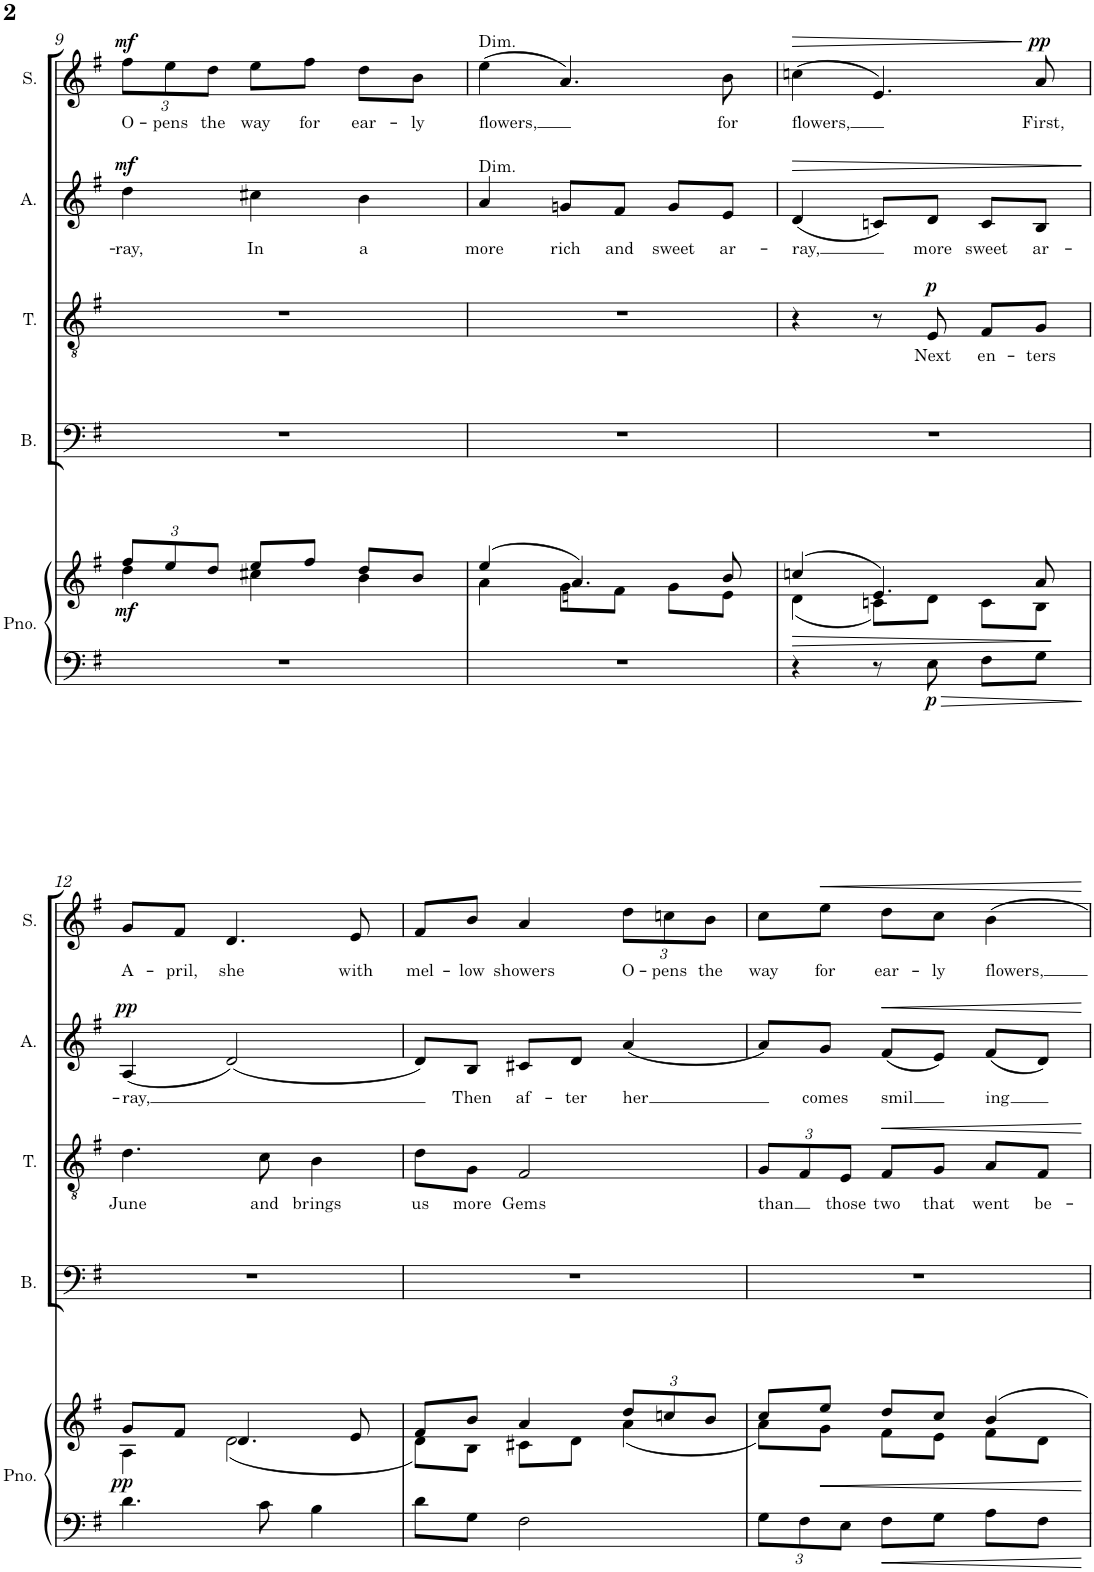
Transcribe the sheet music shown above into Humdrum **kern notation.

**kern	**kern	**dynam	**kern	**kern	**text	**dynam	**kern	**text	**dynam	**kern	**text	**dynam
*part5	*part5	*part5	*part4	*part3	*part3	*part3	*part2	*part2	*part2	*part1	*part1	*part1
*staff6	*staff5	*staff5/6	*staff4	*staff3	*staff3	*staff3	*staff2	*staff2	*staff2	*staff1	*staff1	*staff1
*I"Piano	*	*	*I"Basse	*I"Tenor	*	*	*I"Alto	*	*	*I"Soprano	*	*
*I'Pno.	*	*	*I'B.	*I'T.	*	*	*I'A.	*	*	*I'S.	*	*
!!LO:PB:g=z
*clefF4	*clefG2	*	*clefF4	*clefGv2	*	*	*clefG2	*	*	*clefG2	*	*
*k[f#]	*k[f#]	*	*k[f#]	*k[f#]	*	*	*k[f#]	*	*	*k[f#]	*	*
*M3/4	*M3/4	*	*M3/4	*M3/4	*	*	*M3/4	*	*	*M3/4	*	*
*	*Xbrackettup	*	*	*	*	*	*	*	*	*	*	*
=9	=9	=9	=9	=9	=9	=9	=9	=9	=9	=9	=9	=9
*	*^	*	*	*	*	*	*	*	*	*	*	*
!	!	!	!	!	!	!	!	!	!LO:LY:b	!	!	!	!
*	*	*	*	*	*	*	*	*	*	*	*Xbrackettup	*	*
!	!	!	!LO:DY:b	!	!	!	!	!	!	!LO:DY:a	!	!LO:LY:b	!LO:DY:a
2.r	12ff#/L	4dd\	mf	2.r	2.r	.	.	4dd\	-ray,	mf	12ff#\L	O-	mf
!	!	!	!	!	!	!	!	!	!	!	!	!LO:LY:b	!
.	12ee/	.	.	.	.	.	.	.	.	.	12ee\	-pens	.
!	!	!	!	!	!	!	!	!	!	!	!	!LO:LY:b	!
.	12dd/J	.	.	.	.	.	.	.	.	.	12dd\J	the	.
!	!	!	!	!	!	!	!	!	!LO:LY:b	!	!	!LO:LY:b	!
.	8ee/L	4cc#X\	.	.	.	.	.	4cc#X\	In	.	8ee\L	way	.
!	!	!	!	!	!	!	!	!	!	!	!	!LO:LY:b	!
.	8ff#/J	.	.	.	.	.	.	.	.	.	8ff#\J	for	.
!	!	!	!	!	!	!	!	!	!LO:LY:b	!	!	!LO:LY:b	!
.	8dd/L	4b\	.	.	.	.	.	4b\	a	.	8dd\L	ear-	.
!	!	!	!	!	!	!	!	!	!	!	!	!LO:LY:b	!
.	8b/J	.	.	.	.	.	.	.	.	.	8b\J	-ly	.
=10	=10	=10	=10	=10	=10	=10	=10	=10	=10	=10	=10	=10	=10
!	!	!	!	!	!	!	!	!	!	!	!LO:TX:a:t=Dim.	!	!
!	!	!	!	!	!	!	!	!LO:TX:a:t=Dim.	!	!	!	!	!
!	!	!	!	!	!	!	!	!	!LO:LY:b	!	!	!LO:LY:b	!
2.r	(4ee/	4a\	.	2.r	2.r	.	.	4a/	more	.	(4ee\	flowers,	.
!	!	!	!	!	!	!	!	!	!LO:LY:b	!	!	!	!
.	4.a/)	8gn\L	.	.	.	.	.	8gn/L	rich	.	4.a/)	.	.
!	!	!	!	!	!	!	!	!	!LO:LY:b	!	!	!	!
.	.	8f#\J	.	.	.	.	.	8f#/J	and	.	.	.	.
!	!	!	!	!	!	!	!	!	!LO:LY:b	!	!	!	!
.	.	8g\L	.	.	.	.	.	8g/L	sweet	.	.	.	.
!	!	!	!	!	!	!	!	!	!LO:LY:b	!	!	!LO:LY:b	!
.	8b/	8e\J	.	.	.	.	.	8e/J	ar-	.	8b\	for	.
=11	=11	=11	=11	=11	=11	=11	=11	=11	=11	=11	=11	=11	=11
!	!	!	!LO:HP:b	!	!	!	!	!	!LO:LY:b	!LO:HP:b	!	!LO:LY:b	!LO:HP:b
4r	(4ccn/	(4d\	>	2.r	4r	.	.	(4d/	-ray,	>	(4ccn\	flowers,	>
8r	4.e/)	8cn\L)	.	.	8r	.	.	8cn/L)	.	.	4.e/)	.	.
!	!	!	!LO:HP:b=2	!	!	!LO:LY:b	!	!	!LO:LY:b	!	!	!	!
!	!	!	!LO:DY:n=1:b=2	!	!	!	!LO:DY:a	!	!	!	!	!	!
8E\	.	8d\J	> p	.	8E/	Next	p	8d/J	more	.	.	.	.
!	!	!	!	!	!	!LO:LY:b	!	!	!LO:LY:b	!	!	!	!
8F#\L	.	8c\L	.	.	8F#/L	en-	.	8c/L	sweet	.	.	.	.
!	!	!	!	!	!	!LO:LY:b	!	!	!LO:LY:b	!	!	!LO:LY:b	!LO:DY:n=1:a
8G\J	8a/	8B\J	.	.	8G/J	-ters	.	8B/J	ar-	.	8a/	First,	] pp
*	*v	*v	*	*	*	*	*	*	*	*	*	*	*
.	.	]	.	.	.	.	.	.	]	.	.	.
!!LO:LB:g=z
=12	=12	=12	=12	=12	=12	=12	=12	=12	=12	=12	=12	=12
*	*^	*	*	*	*	*	*	*	*	*	*	*
!	!	!	!LO:DY:b	!	!	!LO:LY:b	!	!	!LO:LY:b	!LO:DY:a	!	!LO:LY:b	!
4.d\	8g/L	4A\	pp	2.r	4.d\	June	.	(4A/	-ray,	pp	8g/L	A-	.
!	!	!	!	!	!	!	!	!	!	!	!	!LO:LY:b	!
.	8f#/J	.	.	.	.	.	.	.	.	.	8f#/J	-pril,	.
!	!	!	!	!	!	!	!	!	!	!	!	!LO:LY:b	!
.	4.d/	(2d\	.	.	.	.	.	(2d/)	.	.	4.d/	she	.
!	!	!	!	!	!	!LO:LY:b	!	!	!	!	!	!	!
8c\	.	.	.	.	8c\	and	.	.	.	.	.	.	.
!	!	!	!	!	!	!LO:LY:b	!	!	!	!	!	!	!
4B\	.	.	.	.	4B\	brings	.	.	.	.	.	.	.
!	!	!	!	!	!	!	!	!	!	!	!	!LO:LY:b	!
.	8e/	.	.	.	.	.	.	.	.	.	8e/	with	.
=13	=13	=13	=13	=13	=13	=13	=13	=13	=13	=13	=13	=13	=13
!	!	!	!	!	!	!LO:LY:b	!	!	!	!	!	!LO:LY:b	!
8d\L	8f#/L	8d\L)	.	2.r	8d\L	us	.	8d/L)	.	.	8f#/L	mel-	.
!	!	!	!	!	!	!LO:LY:b	!	!	!LO:LY:b	!	!	!LO:LY:b	!
8G\J	8b/J	8B\J	.	.	8G\J	more	.	8B/J	Then	.	8b/J	-low	.
!	!	!	!	!	!	!LO:LY:b	!	!	!LO:LY:b	!	!	!LO:LY:b	!
2F#\	4a/	8c#X\L	.	.	2F#/	Gems	.	8c#X/L	af-	.	4a/	showers	.
!	!	!	!	!	!	!	!	!	!LO:LY:b	!	!	!	!
.	.	8d\J	.	.	.	.	.	8d/J	-ter	.	.	.	.
!	!	!	!	!	!	!	!	!	!LO:LY:b	!	!	!LO:LY:b	!
.	12dd/L	(4a\	.	.	.	.	.	(4a/	her	.	12dd\L	O-	.
!	!	!	!	!	!	!	!	!	!	!	!	!LO:LY:b	!
.	12ccn/	.	.	.	.	.	.	.	.	.	12ccn\	-pens	.
!	!	!	!	!	!	!	!	!	!	!	!	!LO:LY:b	!
.	12b/J	.	.	.	.	.	.	.	.	.	12b\J	the	.
=14	=14	=14	=14	=14	=14	=14	=14	=14	=14	=14	=14	=14	=14
*Xbrackettup	*	*	*	*	*Xbrackettup	*	*	*	*	*	*	*	*
!	!	!	!	!	!	!LO:LY:b	!	!	!	!	!	!LO:LY:b	!
12G\L	8cc/L	8a\L)	.	2.r	12G/L	than	.	8a/L)	.	.	8cc\L	way	.
12F#\	.	.	.	.	12F#/	.	.	.	.	.	.	.	.
!	!	!	!LO:HP:b	!	!	!	!	!	!LO:LY:b	!	!	!LO:LY:b	!LO:HP:b
.	8ee/J	8g\J	<	.	.	.	.	8g/J	comes	.	8ee\J	for	<
!	!	!	!	!	!	!LO:LY:b	!	!	!	!	!	!	!
12E\J	.	.	.	.	12E/J	those	.	.	.	.	.	.	.
!	!	!	!	!	!	!LO:LY:b	!LO:HP:b	!	!LO:LY:b	!LO:HP:b	!	!LO:LY:b	!
8F#\L	8dd/L	8f#\L	.	.	8F#/L	two	<	(8f#/L	smil	<	8dd\L	ear-	.
!	!	!	!	!	!	!LO:LY:b	!	!	!	!	!	!LO:LY:b	!
8G\J	8cc/J	8e\J	.	.	8G/J	that	.	8e/J)	.	.	8cc\J	-ly	.
!	!	!	!	!	!	!LO:LY:b	!	!	!LO:LY:b	!	!	!LO:LY:b	!
8A\L	4b/	8f#\L	.	.	8A/L	went	.	(8f#/L	ing	.	4b\	flowers,	.
!	!	!	!	!	!	!LO:LY:b	!	!	!	!	!	!	!
8F#\J	.	8d\J	.	.	8F#/J	be-	.	8d/J)	.	.	.	.	.
*	*v	*v	*	*	*	*	*	*	*	*	*	*	*
.	.	[ ]	.	.	.	[	.	.	[	.	.	[
=	=	=	=	=	=	=	=	=	=	=	=	=
*-	*-	*-	*-	*-	*-	*-	*-	*-	*-	*-	*-	*-
